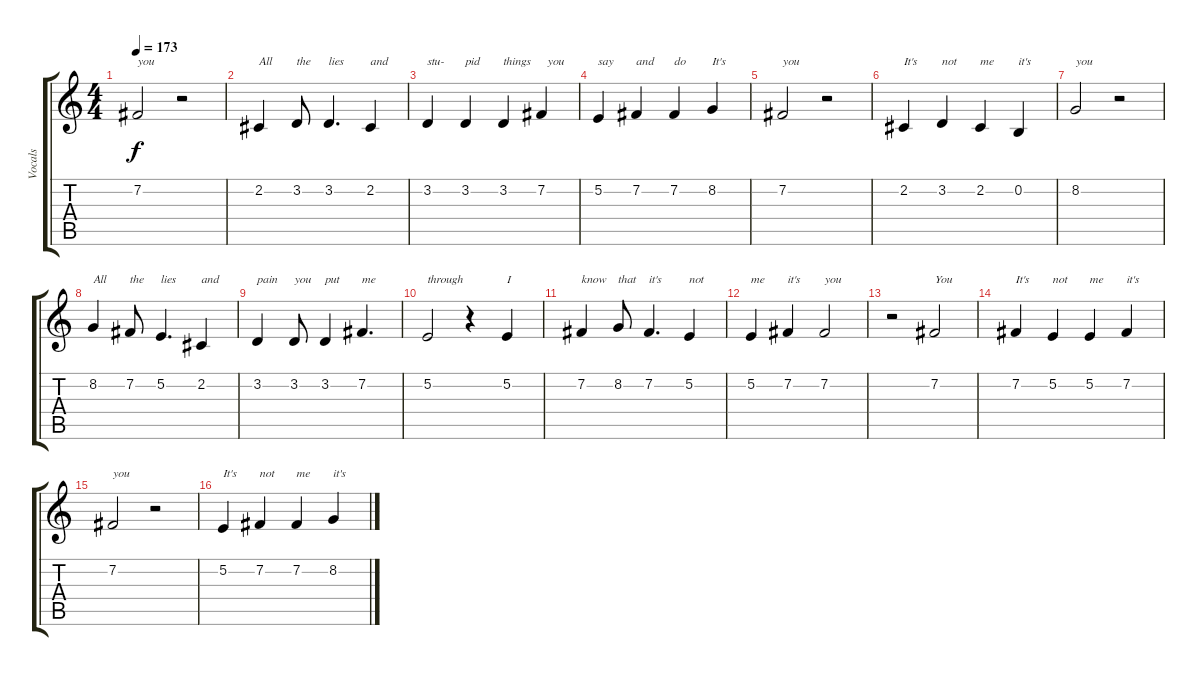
\track ("Vocals" "Vocals") {instrument lead1square}
\staff {score tabs}
\tuning (E4 B3 G3 D3 A2 E2) {hide}
\ts (4 4)
\tempo 173
\clef g2
\ks c
7.2.2{txt "you" dy f} r.2 |
2.2.4{txt "All"} 3.2.8{txt "the"} 3.2.4{d txt "lies"} 2.2.4{txt "and"} |
3.2.4{txt "stu-"} 3.2.4{txt "pid"} 3.2.4{txt "things"} 7.2.4{txt "  you"} |
5.2.4{txt "say"} 7.2.4{txt "and"} 7.2.4{txt "do"} 8.2.4{txt "It's"} |
7.2.2{txt "you"} r.2 |
2.2.4{txt "It's"} 3.2.4{txt "not"} 2.2.4{txt "me"} 0.2.4{txt "it's"} |
8.2.2{txt "you"} r.2 |
8.2.4{txt "All"} 7.2.8{txt "the"} 5.2.4{d txt "lies"} 2.2.4{txt "and"} |
3.2.4{txt "pain"} 3.2.8{txt "you"} 3.2.4{txt "put"} 7.2.4{d txt "me"} |
5.2.2{txt "through"} r.4 5.2.4{txt "I"} |
7.2.4{txt "know"} 8.2.8{txt "that"} 7.2.4{d txt "it's"} 5.2.4{txt "not"} |
5.2.4{txt "me"} 7.2.4{txt "it's"} 7.2.2{txt "you"} |
r.2 7.2.2{txt "You"} |
7.2.4{txt "It's"} 5.2.4{txt "not"} 5.2.4{txt "me"} 7.2.4{txt "it's"} |
7.2.2{txt "you"} r.2 |
5.2.4{txt "It's"} 7.2.4{txt "not"} 7.2.4{txt "me"} 8.2.4{txt "it's"}
